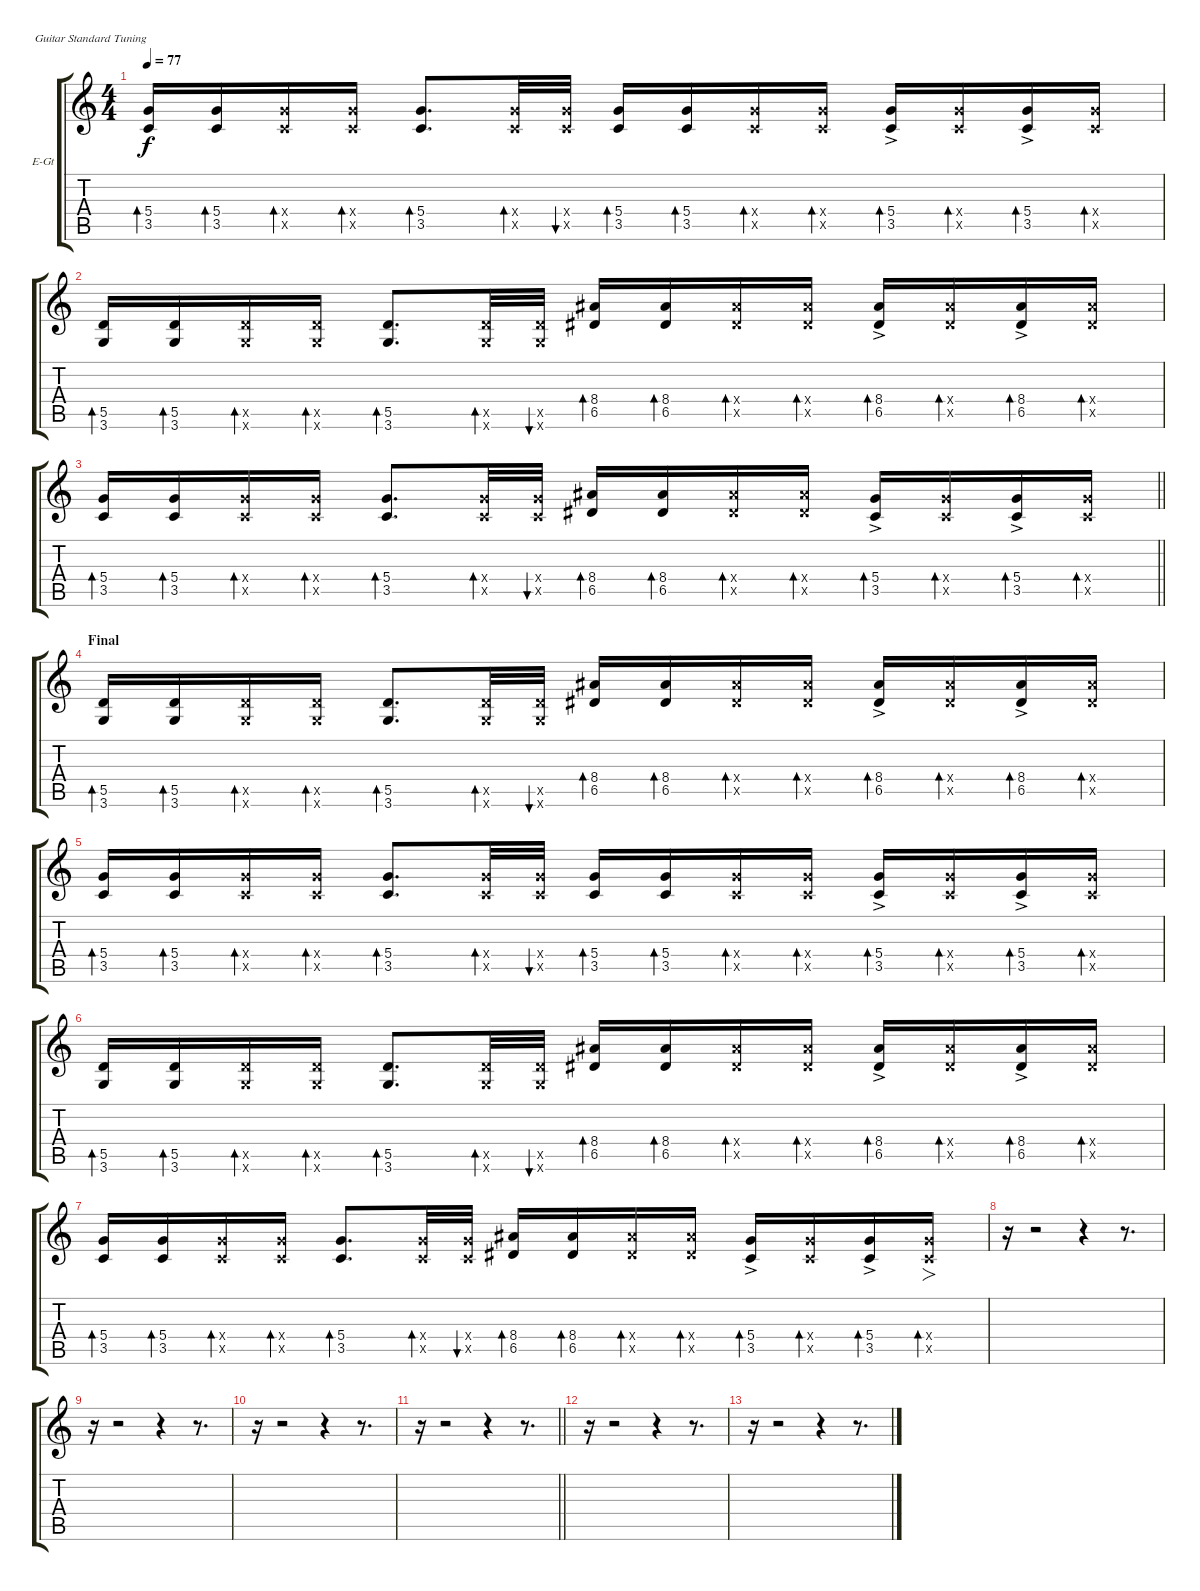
\bracketExtendMode groupsimilarinstruments
\firstSystemTrackNameOrientation horizontal
\otherSystemsTrackNameOrientation horizontal
\track ("Rhytm Guitar (Right)" "E-Gt") {instrument distortionguitar}
\staff {score tabs}
\tuning (E4 B3 G3 D3 A2 E2)
\ts (4 4)
\tempo 77
\clef g2
\ks c
(5.4 3.5).16{bd 30 dy f} (5.4 3.5).16{bd 30} (5.4{x} 3.5{x}).16{bd 30} (5.4{x} 3.5{x}).16{bd 30} (5.4 3.5).8{d bd 30} (5.4{x} 3.5{x}).32{bd 30} (5.4{x} 3.5{x}).32{bu 30} (5.4 3.5).16{bd 30} (5.4 3.5).16{bd 30} (5.4{x} 3.5{x}).16{bd 30} (5.4{x} 3.5{x}).16{bd 30} (5.4{ac} 3.5{ac}).16{bd 30} (5.4{x} 3.5{x}).16{bd 30} (5.4{ac} 3.5{ac}).16{bd 30} (5.4{x} 3.5{x}).16{bd 30} |
(5.5 3.6).16{bd 30} (5.5 3.6).16{bd 30} (5.5{x} 3.6{x}).16{bd 30} (5.5{x} 3.6{x}).16{bd 30} (5.5 3.6).8{d bd 30} (5.5{x} 3.6{x}).32{bd 30} (5.5{x} 3.6{x}).32{bu 30} (8.4 6.5).16{bd 30} (8.4 6.5).16{bd 30} (8.4{x} 6.5{x}).16{bd 30} (8.4{x} 6.5{x}).16{bd 30} (8.4{ac} 6.5{ac}).16{bd 30} (8.4{x} 6.5{x}).16{bd 30} (8.4{ac} 6.5{ac}).16{bd 30} (8.4{x} 6.5{x}).16{bd 30} |
\barLineRight lightlight
(5.4 3.5).16{bd 30} (5.4 3.5).16{bd 30} (5.4{x} 3.5{x}).16{bd 30} (5.4{x} 3.5{x}).16{bd 30} (5.4 3.5).8{d bd 30} (5.4{x} 3.5{x}).32{bd 30} (5.4{x} 3.5{x}).32{bu 30} (8.4 6.5).16{bd 30} (8.4 6.5).16{bd 30} (8.4{x} 6.5{x}).16{bd 30} (8.4{x} 6.5{x}).16{bd 30} (5.4{ac} 3.5{ac}).16{bd 30} (5.4{x} 3.5{x}).16{bd 30} (5.4{ac} 3.5{ac}).16{bd 30} (5.4{x} 3.5{x}).16{bd 30} |
\section ("" "Final")
(5.5 3.6).16{bd 30} (5.5 3.6).16{bd 30} (5.5{x} 3.6{x}).16{bd 30} (5.5{x} 3.6{x}).16{bd 30} (5.5 3.6).8{d bd 30} (5.5{x} 3.6{x}).32{bd 30} (5.5{x} 3.6{x}).32{bu 30} (8.4 6.5).16{bd 30} (8.4 6.5).16{bd 30} (8.4{x} 6.5{x}).16{bd 30} (8.4{x} 6.5{x}).16{bd 30} (8.4{ac} 6.5{ac}).16{bd 30} (8.4{x} 6.5{x}).16{bd 30} (8.4{ac} 6.5{ac}).16{bd 30} (8.4{x} 6.5{x}).16{bd 30} |
(5.4 3.5).16{bd 30} (5.4 3.5).16{bd 30} (5.4{x} 3.5{x}).16{bd 30} (5.4{x} 3.5{x}).16{bd 30} (5.4 3.5).8{d bd 30} (5.4{x} 3.5{x}).32{bd 30} (5.4{x} 3.5{x}).32{bu 30} (5.4 3.5).16{bd 30} (5.4 3.5).16{bd 30} (5.4{x} 3.5{x}).16{bd 30} (5.4{x} 3.5{x}).16{bd 30} (5.4{ac} 3.5{ac}).16{bd 30} (5.4{x} 3.5{x}).16{bd 30} (5.4{ac} 3.5{ac}).16{bd 30} (5.4{x} 3.5{x}).16{bd 30} |
(5.5 3.6).16{bd 30} (5.5 3.6).16{bd 30} (5.5{x} 3.6{x}).16{bd 30} (5.5{x} 3.6{x}).16{bd 30} (5.5 3.6).8{d bd 30} (5.5{x} 3.6{x}).32{bd 30} (5.5{x} 3.6{x}).32{bu 30} (8.4 6.5).16{bd 30} (8.4 6.5).16{bd 30} (8.4{x} 6.5{x}).16{bd 30} (8.4{x} 6.5{x}).16{bd 30} (8.4{ac} 6.5{ac}).16{bd 30} (8.4{x} 6.5{x}).16{bd 30} (8.4{ac} 6.5{ac}).16{bd 30} (8.4{x} 6.5{x}).16{bd 30} |
(5.4 3.5).16{bd 30} (5.4 3.5).16{bd 30} (5.4{x} 3.5{x}).16{bd 30} (5.4{x} 3.5{x}).16{bd 30} (5.4 3.5).8{d bd 30} (5.4{x} 3.5{x}).32{bd 30} (5.4{x} 3.5{x}).32{bu 30} (8.4 6.5).16{bd 30} (8.4 6.5).16{bd 30} (8.4{x} 6.5{x}).16{bd 30} (8.4{x} 6.5{x}).16{bd 30} (5.4{ac} 3.5{ac}).16{bd 30} (5.4{x} 3.5{x}).16{bd 30} (5.4{ac} 3.5{ac}).16{bd 30} (5.4{x} 3.5{x}).16{fo bd 30} |
r.16 r.2 r.4 r.8{d} |
r.16 r.2 r.4 r.8{d} |
r.16 r.2 r.4 r.8{d} |
\barLineRight lightlight
r.16 r.2 r.4 r.8{d} |
r.16 r.2 r.4 r.8{d} |
r.16 r.2 r.4 r.8{d}
